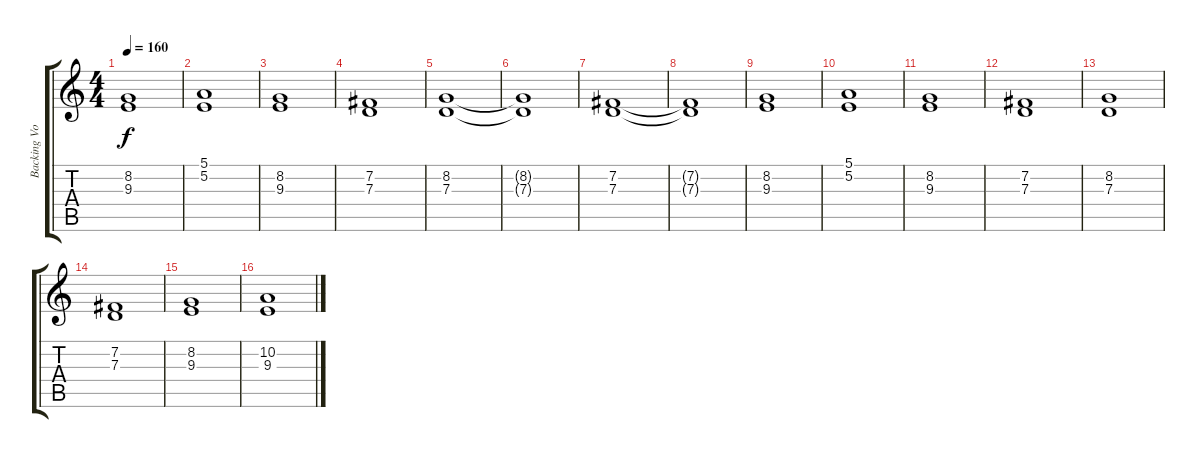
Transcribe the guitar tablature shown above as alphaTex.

\track ("Backing Vocals" "Backing Vo") {instrument choiraahs}
\staff {score tabs}
\tuning (E4 B3 G3 D3 A2 E2) {hide}
\ts (4 4)
\tempo 160
\clef g2
\ks c
(8.2 9.3).1{dy f} |
(5.1 5.2).1 |
(8.2 9.3).1 |
(7.2 7.3).1 |
(8.2 7.3).1 |
(8.2{t} 7.3{t}).1 |
(7.2 7.3).1 |
(7.2{t} 7.3{t}).1 |
(8.2 9.3).1 |
(5.1 5.2).1 |
(8.2 9.3).1 |
(7.2 7.3).1 |
(8.2 7.3).1{volume 12} |
(7.2 7.3).1 |
(8.2 9.3).1 |
(10.2 9.3).1
